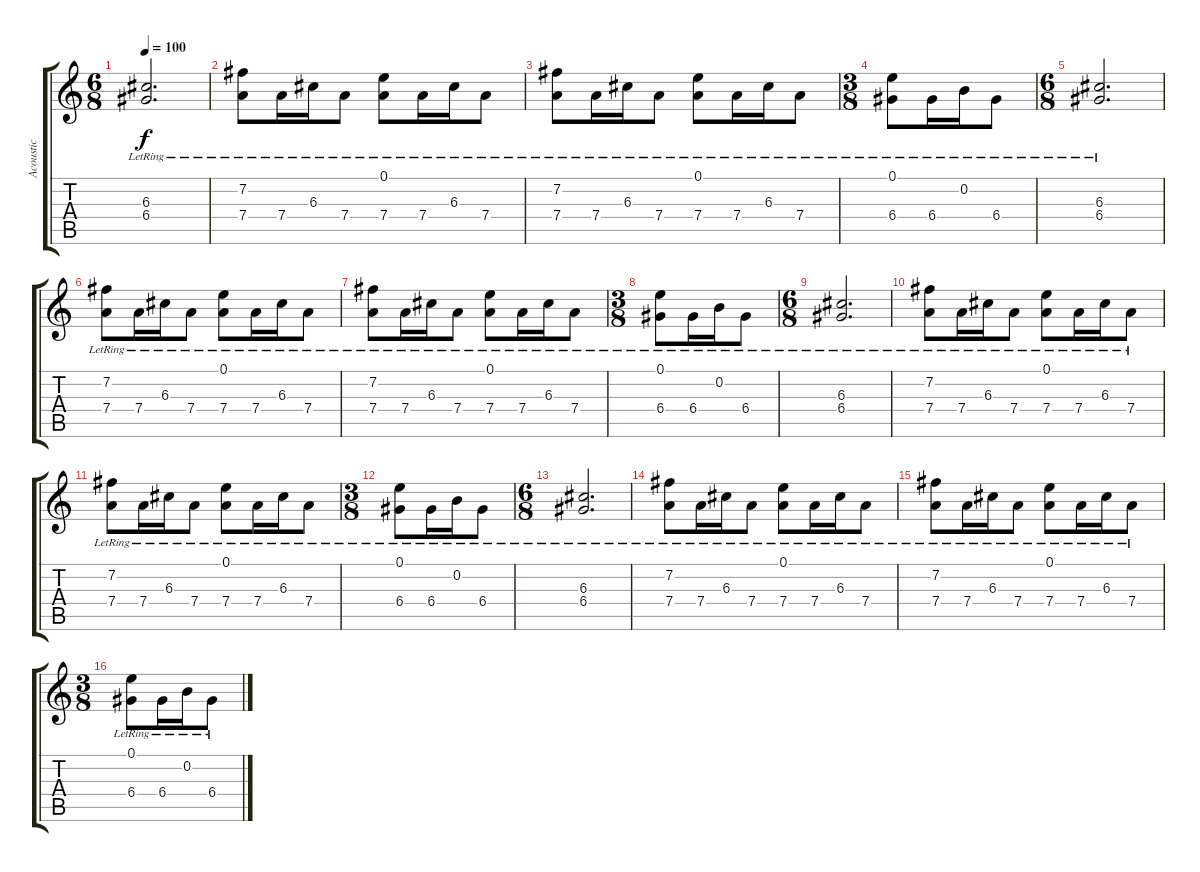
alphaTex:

\track ("Acoustic" "Acoustic") {instrument acousticguitarsteel}
\staff {score tabs}
\tuning (E4 B3 G3 D3 A2 E2) {hide}
\ts (6 8)
\tempo 100
\clef g2
\ks c
(6.3{lr} 6.4{lr}).2{d dy f} |
(7.2{lr} 7.4{lr}).8 7.4{lr}.16 6.3{lr}.16 7.4{lr}.8 (0.1{lr} 7.4{lr}).8 7.4{lr}.16 6.3{lr}.16 7.4{lr}.8 |
(7.2{lr} 7.4{lr}).8 7.4{lr}.16 6.3{lr}.16 7.4{lr}.8 (0.1{lr} 7.4{lr}).8 7.4{lr}.16 6.3{lr}.16 7.4{lr}.8 |
\ts (3 8)
(0.1{lr} 6.4{lr}).8 6.4{lr}.16 0.2{lr}.16 6.4{lr}.8 |
\ts (6 8)
(6.3{lr} 6.4{lr}).2{d} |
(7.2{lr} 7.4{lr}).8 7.4{lr}.16 6.3{lr}.16 7.4{lr}.8 (0.1{lr} 7.4{lr}).8 7.4{lr}.16 6.3{lr}.16 7.4{lr}.8 |
(7.2{lr} 7.4{lr}).8 7.4{lr}.16 6.3{lr}.16 7.4{lr}.8 (0.1{lr} 7.4{lr}).8 7.4{lr}.16 6.3{lr}.16 7.4{lr}.8 |
\ts (3 8)
(0.1{lr} 6.4{lr}).8 6.4{lr}.16 0.2{lr}.16 6.4{lr}.8 |
\ts (6 8)
(6.3{lr} 6.4{lr}).2{d} |
(7.2{lr} 7.4{lr}).8 7.4{lr}.16 6.3{lr}.16 7.4{lr}.8 (0.1{lr} 7.4{lr}).8 7.4{lr}.16 6.3{lr}.16 7.4{lr}.8 |
(7.2{lr} 7.4{lr}).8 7.4{lr}.16 6.3{lr}.16 7.4{lr}.8 (0.1{lr} 7.4{lr}).8 7.4{lr}.16 6.3{lr}.16 7.4{lr}.8 |
\ts (3 8)
(0.1{lr} 6.4{lr}).8 6.4{lr}.16 0.2{lr}.16 6.4{lr}.8 |
\ts (6 8)
(6.3{lr} 6.4{lr}).2{d} |
(7.2{lr} 7.4{lr}).8 7.4{lr}.16 6.3{lr}.16 7.4{lr}.8 (0.1{lr} 7.4{lr}).8 7.4{lr}.16 6.3{lr}.16 7.4{lr}.8 |
(7.2{lr} 7.4{lr}).8 7.4{lr}.16 6.3{lr}.16 7.4{lr}.8 (0.1{lr} 7.4{lr}).8 7.4{lr}.16 6.3{lr}.16 7.4{lr}.8 |
\ts (3 8)
(0.1{lr} 6.4{lr}).8 6.4{lr}.16 0.2{lr}.16 6.4{lr}.8
